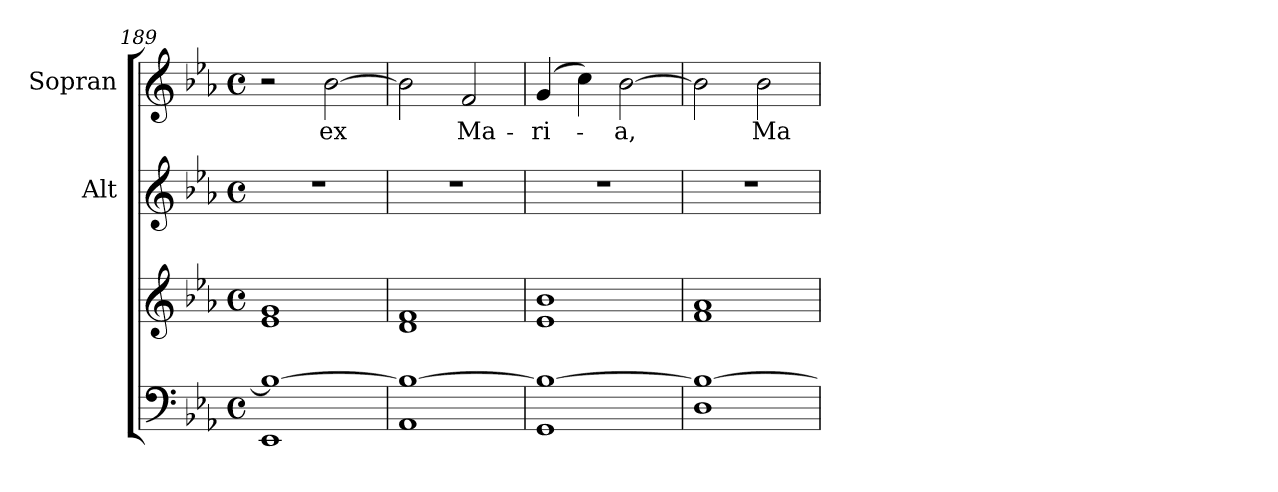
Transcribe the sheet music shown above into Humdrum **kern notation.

**kern	**kern	**kern	**kern	**text
*part3	*part3	*part2	*part1	*part1
*staff4	*staff3	*staff2	*staff1	*staff1
*	*	*I"Alt	*I"Sopran	*
*	*	*I'A.	*I'S.	*
!!LO:PB:g=z
*clefF4	*clefG2	*clefG2	*clefG2	*
*k[b-e-a-]	*k[b-e-a-]	*k[b-e-a-]	*k[b-e-a-]	*
*E-:	*E-:	*E-:	*E-:	*
*M4/4	*M4/4	*M4/4	*M4/4	*
*met(c)	*met(c)	*met(c)	*met(c)	*
=189	=189	=189	=189	=189
*^	*	*	*	*
1B-_	1EE-	1e- 1g	1r	2r	.
!	!	!	!	!	!LO:LY:b
.	.	.	.	[2b-\	ex
=190	=190	=190	=190	=190	=190
1B-_	1AA-	1d 1f	1r	2b-\]	.
!	!	!	!	!	!LO:LY:b
.	.	.	.	2f/	Ma-
=191	=191	=191	=191	=191	=191
*	*	*^	*	*	*
!	!	!	!	!	!	!LO:LY:b
1B-_	1GG	1b-	1e-	1r	(4g/	-ri-
.	.	.	.	.	4cc\)	.
!	!	!	!	!	!	!LO:LY:b
.	.	.	.	.	[2b-\	-a,
=192	=192	=192	=192	=192	=192	=192
1B-_	1D	1a-	1f	1r	2b-\]	.
!	!	!	!	!	!	!LO:LY:b
.	.	.	.	.	2b-\	Ma-
*v	*v	*	*	*	*	*
*	*v	*v	*	*	*
=	=	=	=	=
*-	*-	*-	*-	*-
